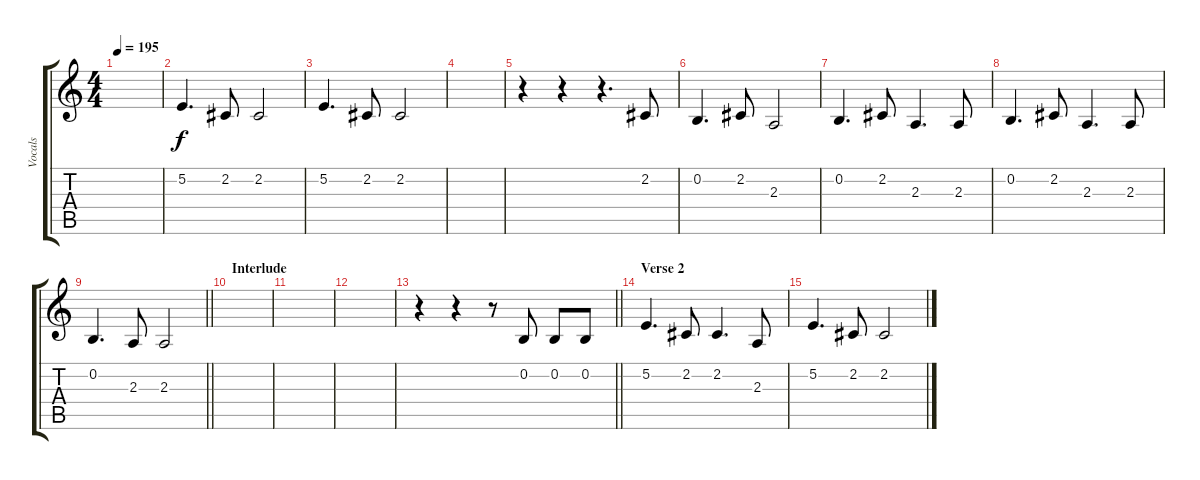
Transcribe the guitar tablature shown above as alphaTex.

\track ("Vocals" "Vocals") {instrument altosax}
\staff {score tabs}
\tuning (E4 B3 G3 D3 A2 E2) {hide}
\ts (4 4)
\tempo 195
\clef g2
\ks c
|
5.2.4{d} 2.2.8 2.2.2 |
5.2.4{d} 2.2.8 2.2.2 |
|
r.4 r.4 r.4{d} 2.2.8 |
0.2.4{d} 2.2.8 2.3.2 |
0.2.4{d} 2.2.8 2.3.4{d} 2.3.8 |
0.2.4{d} 2.2.8 2.3.4{d} 2.3.8 |
\barLineRight lightlight
0.2.4{d} 2.3.8 2.3.2 |
\section ("" "Interlude")
|
|
|
\barLineRight lightlight
r.4 r.4 r.8 0.2.8 0.2.8 0.2.8 |
\section ("" "Verse 2")
5.2.4{d} 2.2.8 2.2.4{d} 2.3.8 |
5.2.4{d} 2.2.8 2.2.2
